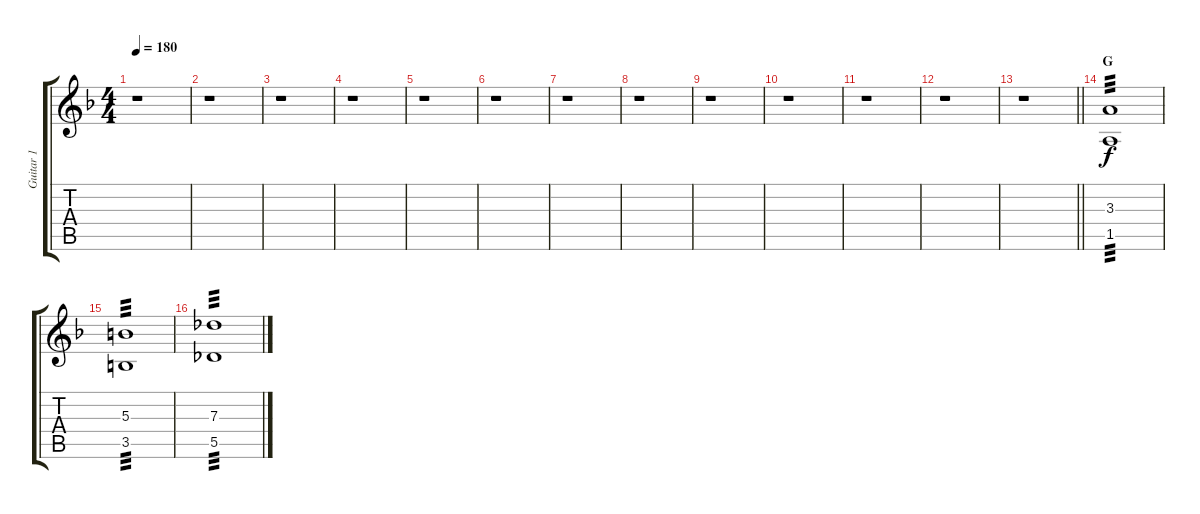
\track ("Guitar 1" "Guitar 1") {instrument distortionguitar}
\staff {score tabs}
\tuning (Eb4 Bb3 Gb3 Db3 Ab2 Eb2) {hide}
\ts (4 4)
\tempo 180
\clef g2
\ks dminor
r.1{dy f} |
r.1 |
r.1 |
r.1 |
r.1 |
r.1 |
r.1 |
r.1 |
r.1 |
r.1 |
r.1 |
r.1 |
\barLineRight lightlight
r.1 |
\section ("" "G")
(3.3 1.5).1{tp 3} |
(5.3 3.5).1{tp 3} |
(7.3 5.5).1{tp 3}
